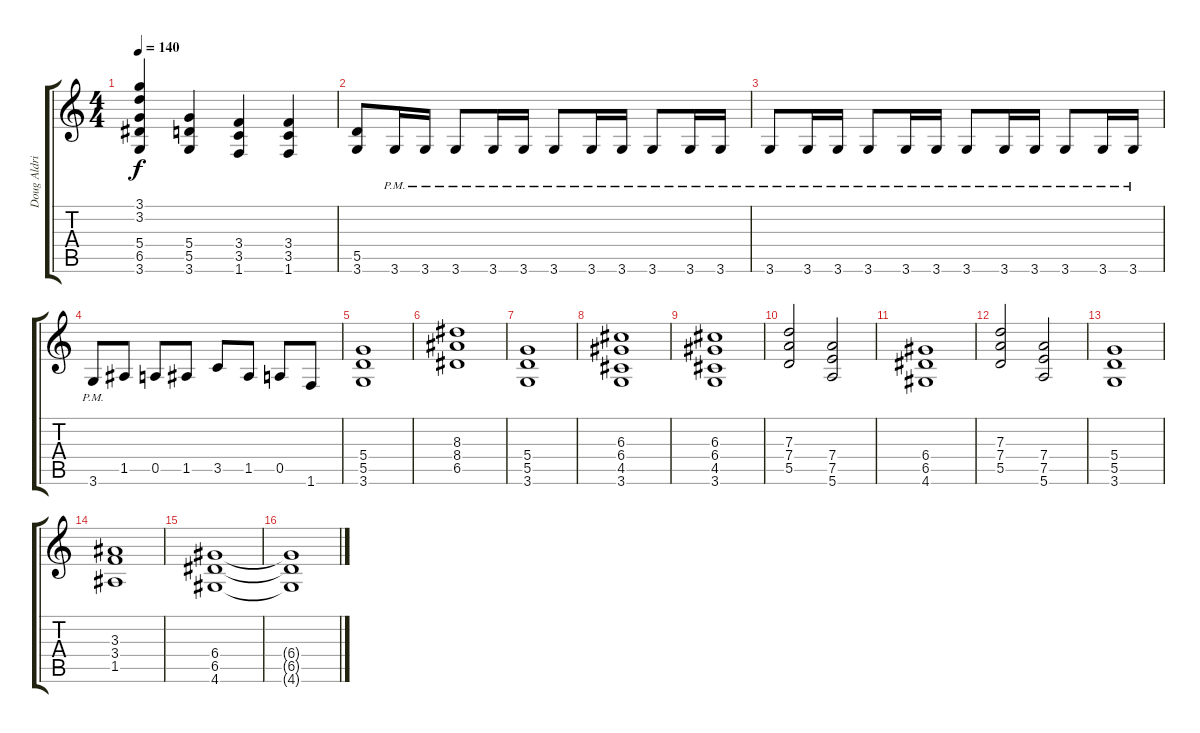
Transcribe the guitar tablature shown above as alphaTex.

\track ("Doug Aldrich" "Doug Aldri") {instrument distortionguitar}
\staff {score tabs}
\tuning (E4 B3 G3 D3 A2 E2) {hide}
\ts (4 4)
\tempo 140
\clef g2
\ks c
(3.1 3.2 5.4{t} 6.5{t} 3.6{t}).4{dy f} (5.4 5.5 3.6).4 (3.4 3.5 1.6).4 (3.4 3.5 1.6).4 |
(5.5 3.6).8 3.6{pm}.16 3.6{pm}.16 3.6{pm}.8 3.6{pm}.16 3.6{pm}.16 3.6{pm}.8 3.6{pm}.16 3.6{pm}.16 3.6{pm}.8 3.6{pm}.16 3.6{pm}.16 |
3.6{pm}.8 3.6{pm}.16 3.6{pm}.16 3.6{pm}.8 3.6{pm}.16 3.6{pm}.16 3.6{pm}.8 3.6{pm}.16 3.6{pm}.16 3.6{pm}.8 3.6{pm}.16 3.6{pm}.16 |
3.6{pm}.8 1.5.8 0.5.8 1.5.8 3.5.8 1.5.8 0.5.8 1.6.8 |
(5.4 5.5 3.6).1 |
(8.3 8.4 6.5).1 |
(5.4 5.5 3.6).1 |
(6.3 6.4 4.5 3.6).1 |
(6.3 6.4 4.5 3.6).1 |
(7.3 7.4 5.5).2 (7.4 7.5 5.6).2 |
(6.4 6.5 4.6).1 |
(7.3 7.4 5.5).2 (7.4 7.5 5.6).2 |
(5.4 5.5 3.6).1 |
(3.3 3.4 1.5).1 |
(6.4 6.5 4.6).1 |
(6.4{t} 6.5{t} 4.6{t}).1
